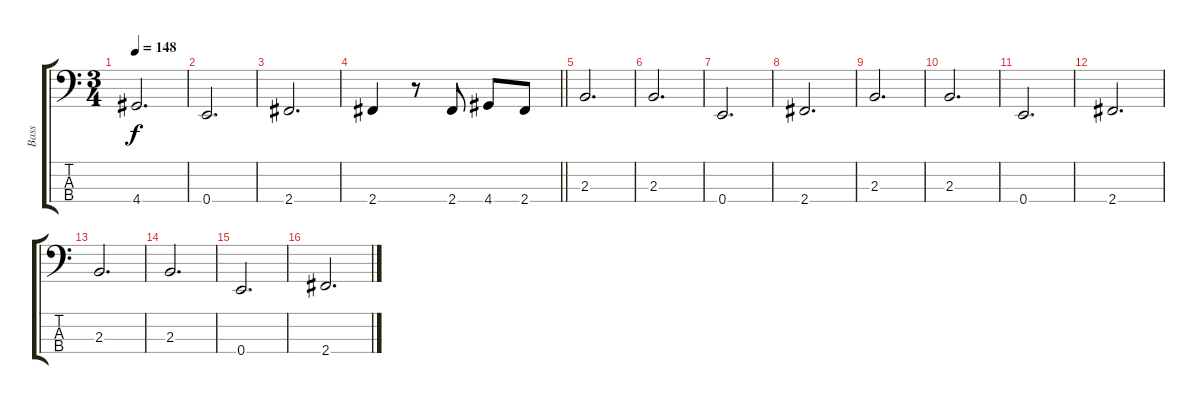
\track ("Bass" "Bass") {instrument fretlessbass}
\staff {score tabs}
\tuning (G2 D2 A1 E1) {hide}
\ts (3 4)
\tempo 148
\clef f4
\ks c
4.4.2{d dy f} |
0.4.2{d} |
2.4.2{d} |
\barLineRight lightlight
2.4.4 r.8 2.4.8 4.4.8 2.4.8 |
2.3.2{d} |
2.3.2{d} |
0.4.2{d} |
2.4.2{d} |
2.3.2{d} |
2.3.2{d} |
0.4.2{d} |
2.4.2{d} |
2.3.2{d} |
2.3.2{d} |
0.4.2{d} |
2.4.2{d}
